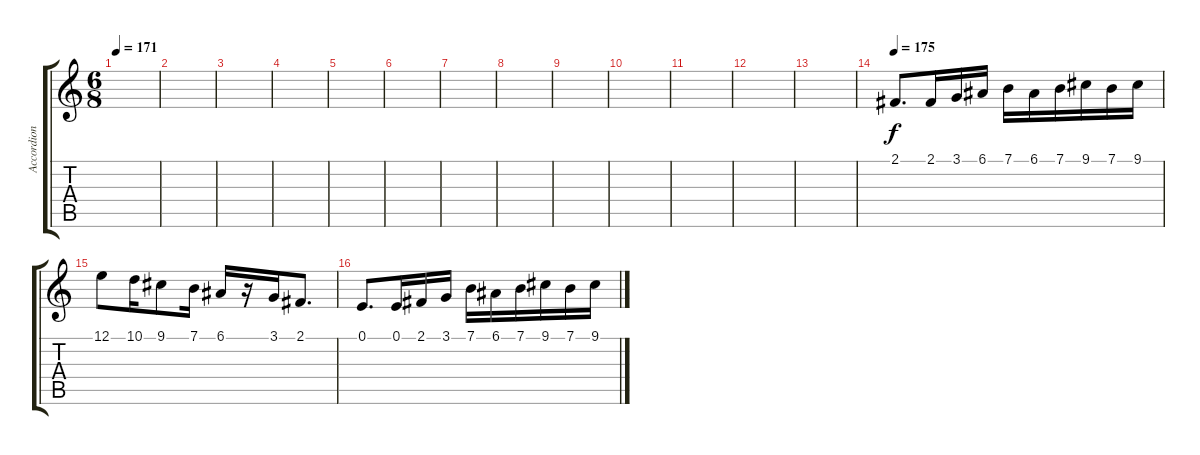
\track ("Accordion" "Accordion") {instrument accordion}
\staff {score tabs}
\tuning (E4 B3 G3 D3 A2 E2) {hide}
\ts (6 8)
\tempo 171
\clef g2
\ks c
|
|
|
|
|
|
|
|
|
|
|
|
|
\tempo 175
2.1.8{d} 2.1.16 3.1.16 6.1.16 7.1.16 6.1.16 7.1.16 9.1.16 7.1.16 9.1.16 |
12.1.8 10.1.16 9.1.8 7.1.16 6.1.16 r.16 3.1.16 2.1.8{d} |
0.1.8{d} 0.1.16 2.1.16 3.1.16 7.1.16 6.1.16 7.1.16 9.1.16 7.1.16 9.1.16
